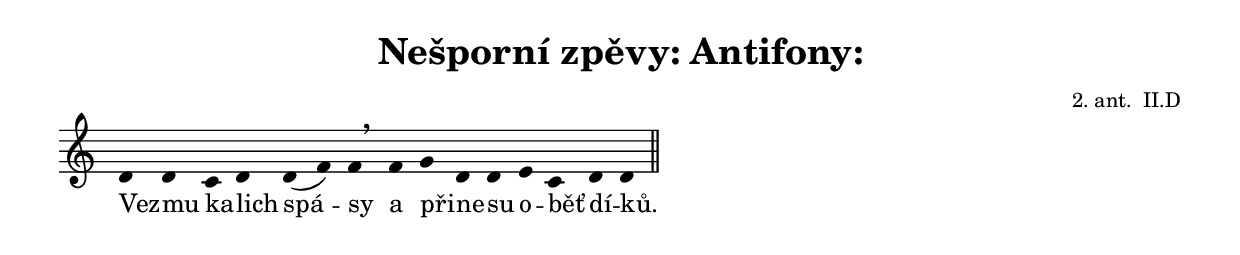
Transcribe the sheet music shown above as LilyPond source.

\version "2.15.37"

\header {
  title = "Nešporní zpěvy: Antifony:"
}

\include "spolecne_nespory.ly"
\include "../../dilyresponsorii.ly"

\score {
  \relative c' {
    \choralniRezim
    d d c d d( f) f \barMin
    f g d d e c d d \barFinalis
  }
  \addlyrics {
    Vez -- mu ka -- lich spá -- sy
    a při -- ne -- su o -- běť dí -- ků.
  }
  \header {
    quid = "2. ant."
    modus = "II"
    differentia = "D"
    psalmus = "Žalm 116-II"
    id = "tela-ant2"
    piece = \markup {\sestavTitulek}
  }
}
